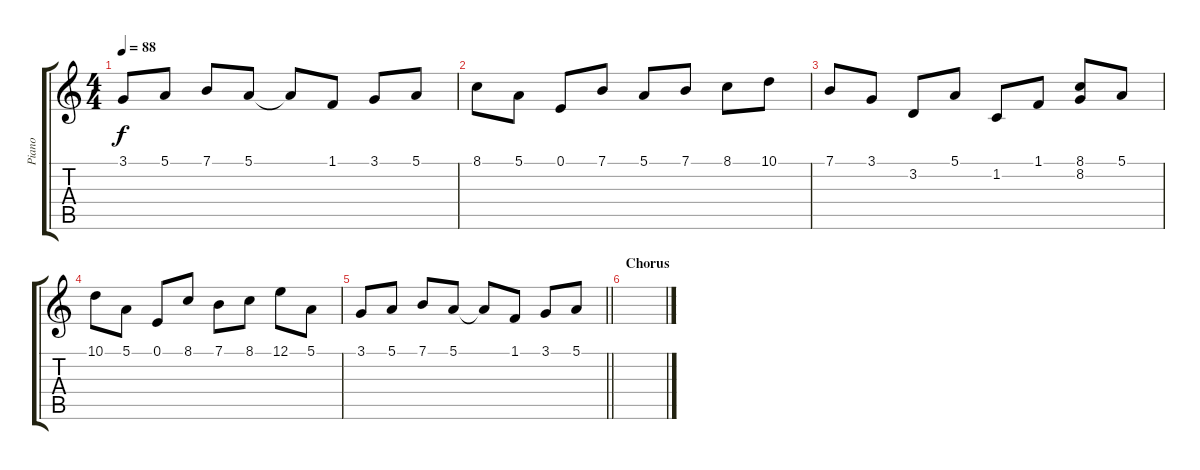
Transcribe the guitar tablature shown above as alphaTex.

\track ("Piano" "Piano") {instrument brightacousticpiano}
\staff {score tabs}
\tuning (E4 B3 G3 D3 A2 E2) {hide}
\ts (4 4)
\tempo 88
\clef g2
\ks c
3.1.8{dy f} 5.1.8 7.1.8 5.1.8 5.1{t}.8 1.1.8 3.1.8 5.1.8 |
8.1.8 5.1.8 0.1.8 7.1.8 5.1.8 7.1.8 8.1.8 10.1.8 |
7.1.8 3.1.8 3.2.8 5.1.8 1.2.8 1.1.8 (8.1 8.2).8 5.1.8 |
10.1.8 5.1.8 0.1.8 8.1.8 7.1.8 8.1.8 12.1.8 5.1.8 |
\barLineRight lightlight
3.1.8 5.1.8 7.1.8 5.1.8 5.1{t}.8 1.1.8 3.1.8 5.1.8 |
\section ("" "Chorus")
